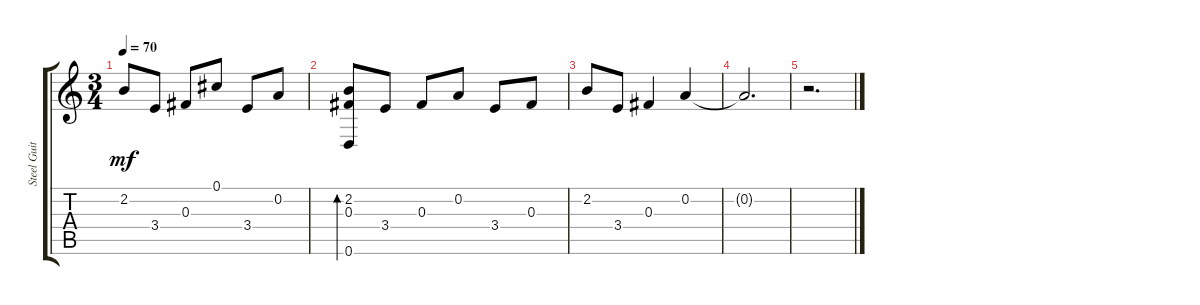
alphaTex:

\track ("Steel Guitar" "Steel Guit") {instrument acousticguitarsteel}
\staff {score tabs}
\tuning (Db4 A3 Gb3 Db3 A2 D2) {hide}
\ts (3 4)
\tempo 70
\clef g2
\ks c
2.2.8{dy mf} 3.4.8 0.3.8 0.1.8 3.4.8 0.2.8 |
(2.2 0.3 0.6).8{bd 120} 3.4.8 0.3.8 0.2.8 3.4.8 0.3.8 |
2.2.8 3.4.8 0.3.4 0.2.4 |
0.2{t}.2{d} |
r.2{d}
